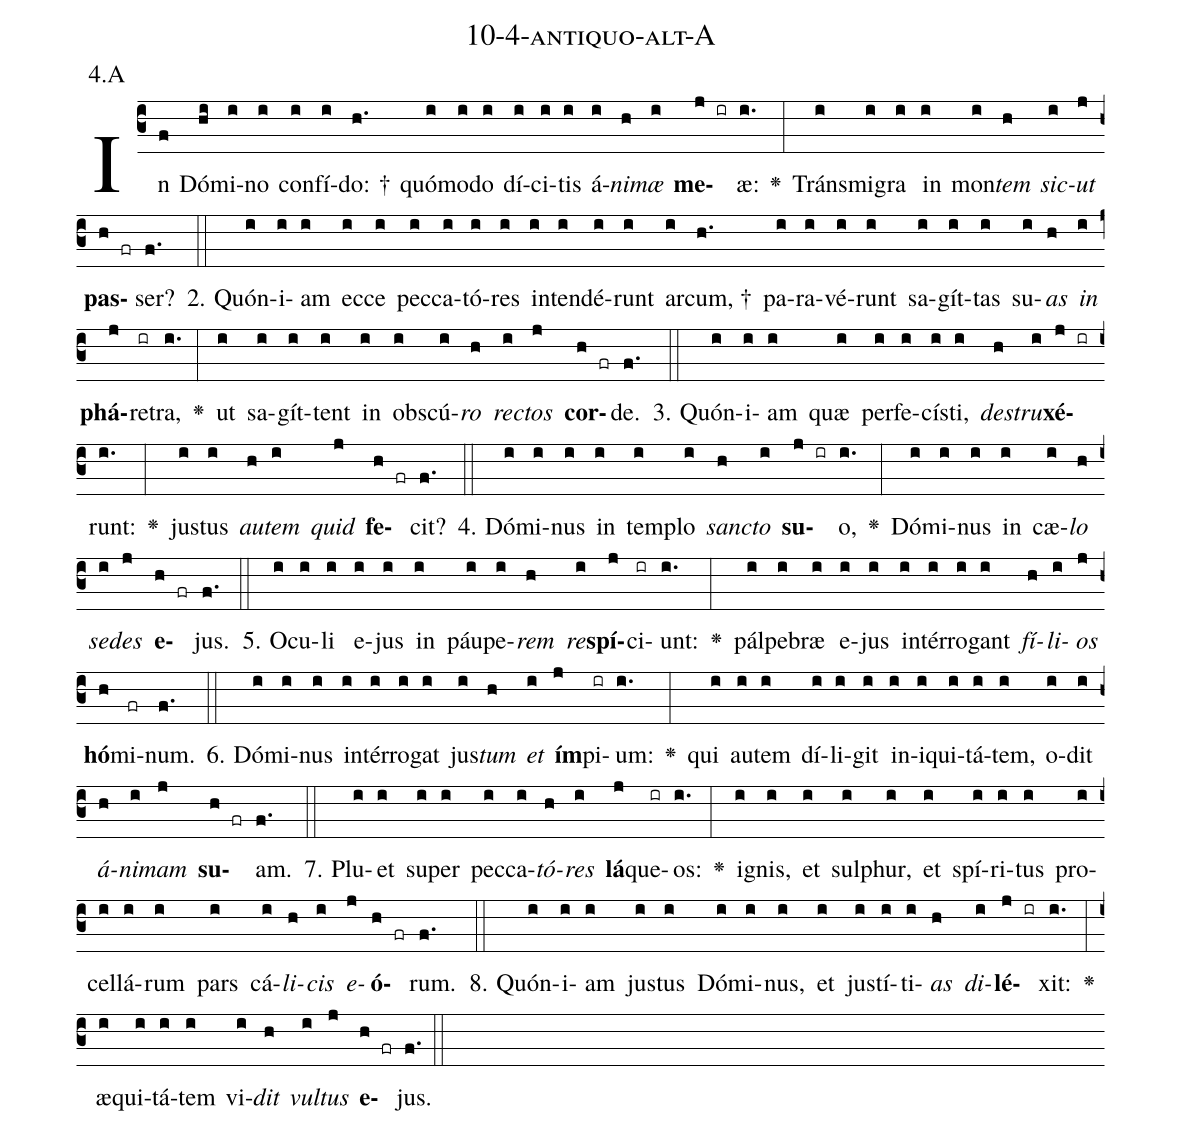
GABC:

name: 10-4-antiquo-alt-A;
annotation: 4.A;
%%
(c3)In(f) Dó(hi)mi(i)no(i) con(i)fí(i)do: †(h.) quó(i)mo(i)do(i) dí(i)ci(i)tis(i) á(i)<i>ni</i>(h)<i>mæ</i>(i) <b>me</b>(j ir)æ:(i.) <v>\greheightstar</v>(:) Tráns(i)mi(i)gra(i) in(i) mon(i)<i>tem</i>(h) <i>sic</i>(i)<i>ut</i>(j) <b>pas</b>(h fr)ser?(f.) (::)
2. Quón(i)i(i)am(i) ec(i)ce(i) pec(i)ca(i)tó(i)res(i) in(i)ten(i)dé(i)runt(i) ar(i)cum, †(h.) pa(i)ra(i)vé(i)runt(i) sa(i)gít(i)tas(i) su(i)<i>as</i>(h) <i>in</i>(i) <b>phá</b>(j)re(ir)tra,(i.) <v>\greheightstar</v>(:) ut(i) sa(i)gít(i)tent(i) in(i) obs(i)cú(i)<i>ro</i>(h) <i>rec</i>(i)<i>tos</i>(j) <b>cor</b>(h fr)de.(f.) (::)
3. Quón(i)i(i)am(i) quæ(i) per(i)fe(i)cís(i)ti,(i) <i>de</i>(h)<i>stru</i>(i)<b>xé</b>(j ir)runt:(i.) <v>\greheightstar</v>(:) jus(i)tus(i) <i>au</i>(h)<i>tem</i>(i) <i>quid</i>(j) <b>fe</b>(h fr)cit?(f.) (::)
4. Dó(i)mi(i)nus(i) in(i) tem(i)plo(i) <i>sanc</i>(h)<i>to</i>(i) <b>su</b>(j ir)o,(i.) <v>\greheightstar</v>(:) Dó(i)mi(i)nus(i) in(i) cæ(i)<i>lo</i>(h) <i>se</i>(i)<i>des</i>(j) <b>e</b>(h fr)jus.(f.) (::)
5. O(i)cu(i)li(i) e(i)jus(i) in(i) páu(i)pe(i)<i>rem</i>(h) <i>re</i>(i)<b>spí</b>(j)ci(ir)unt:(i.) <v>\greheightstar</v>(:) pál(i)pe(i)bræ(i) e(i)jus(i) in(i)tér(i)ro(i)gant(i) <i>fí</i>(h)<i>li</i>(i)<i>os</i>(j) <b>hó</b>(h)mi(fr)num.(f.) (::)
6. Dó(i)mi(i)nus(i) in(i)tér(i)ro(i)gat(i) jus(i)<i>tum</i>(h) <i>et</i>(i) <b>ím</b>(j)pi(ir)um:(i.) <v>\greheightstar</v>(:) qui(i) au(i)tem(i) dí(i)li(i)git(i) in(i)i(i)qui(i)tá(i)tem,(i) o(i)dit(i) <i>á</i>(h)<i>ni</i>(i)<i>mam</i>(j) <b>su</b>(h fr)am.(f.) (::)
7. Plu(i)et(i) su(i)per(i) pec(i)ca(i)<i>tó</i>(h)<i>res</i>(i) <b>lá</b>(j)que(ir)os:(i.) <v>\greheightstar</v>(:) i(i)gnis,(i) et(i) sul(i)phur,(i) et(i) spí(i)ri(i)tus(i) pro(i)cel(i)lá(i)rum(i) pars(i) cá(i)<i>li</i>(h)<i>cis</i>(i) <i>e</i>(j)<b>ó</b>(h fr)rum.(f.) (::)
8. Quón(i)i(i)am(i) jus(i)tus(i) Dó(i)mi(i)nus,(i) et(i) jus(i)tí(i)ti(i)<i>as</i>(h) <i>di</i>(i)<b>lé</b>(j ir)xit:(i.) <v>\greheightstar</v>(:) æ(i)qui(i)tá(i)tem(i) vi(i)<i>dit</i>(h) <i>vul</i>(i)<i>tus</i>(j) <b>e</b>(h fr)jus.(f.) (::)
